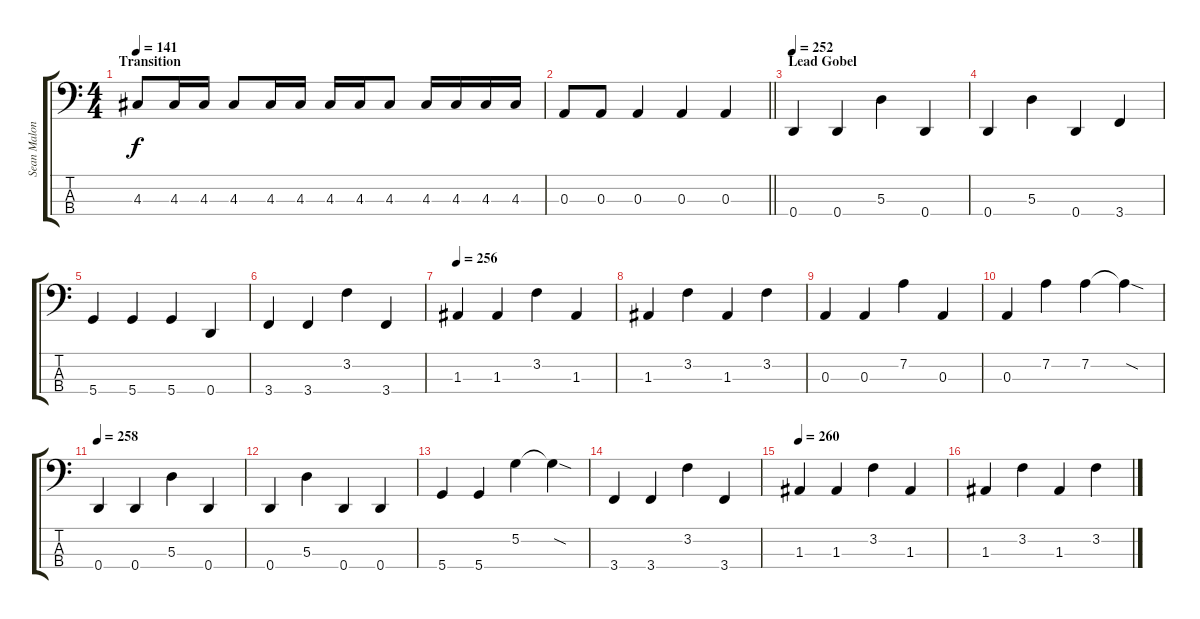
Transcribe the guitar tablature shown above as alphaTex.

\track ("Sean Malone" "Sean Malon") {instrument fretlessbass}
\staff {score tabs}
\tuning (G2 D2 A1 D1) {hide}
\ts (4 4)
\section ("" "Transition")
\tempo 141
\clef f4
\ks c
4.3.8{dy f} 4.3.16 4.3.16 4.3.8 4.3.16 4.3.16 4.3.16 4.3.16 4.3.8 4.3.16 4.3.16 4.3.16 4.3.16 |
\barLineRight lightlight
0.3.8 0.3.8 0.3.4 0.3.4 0.3.4 |
\section ("" "Lead Gobel")
\tempo 252
0.4.4 0.4.4 5.3.4 0.4.4 |
0.4.4 5.3.4 0.4.4 3.4.4 |
5.4.4 5.4.4 5.4.4 0.4.4 |
3.4.4 3.4.4 3.2.4 3.4.4 |
\tempo 256
1.3.4 1.3.4 3.2.4 1.3.4 |
1.3.4 3.2.4 1.3.4 3.2.4 |
0.3.4 0.3.4 7.2.4 0.3.4 |
0.3.4 7.2.4 7.2.4 7.2{sod t}.4 |
\tempo 258
0.4.4 0.4.4 5.3.4 0.4.4 |
0.4.4 5.3.4 0.4.4 0.4.4 |
5.4.4 5.4.4 5.2.4 5.2{sod t}.4 |
3.4.4 3.4.4 3.2.4 3.4.4 |
\tempo 260
1.3.4 1.3.4 3.2.4 1.3.4 |
1.3.4 3.2.4 1.3.4 3.2.4
